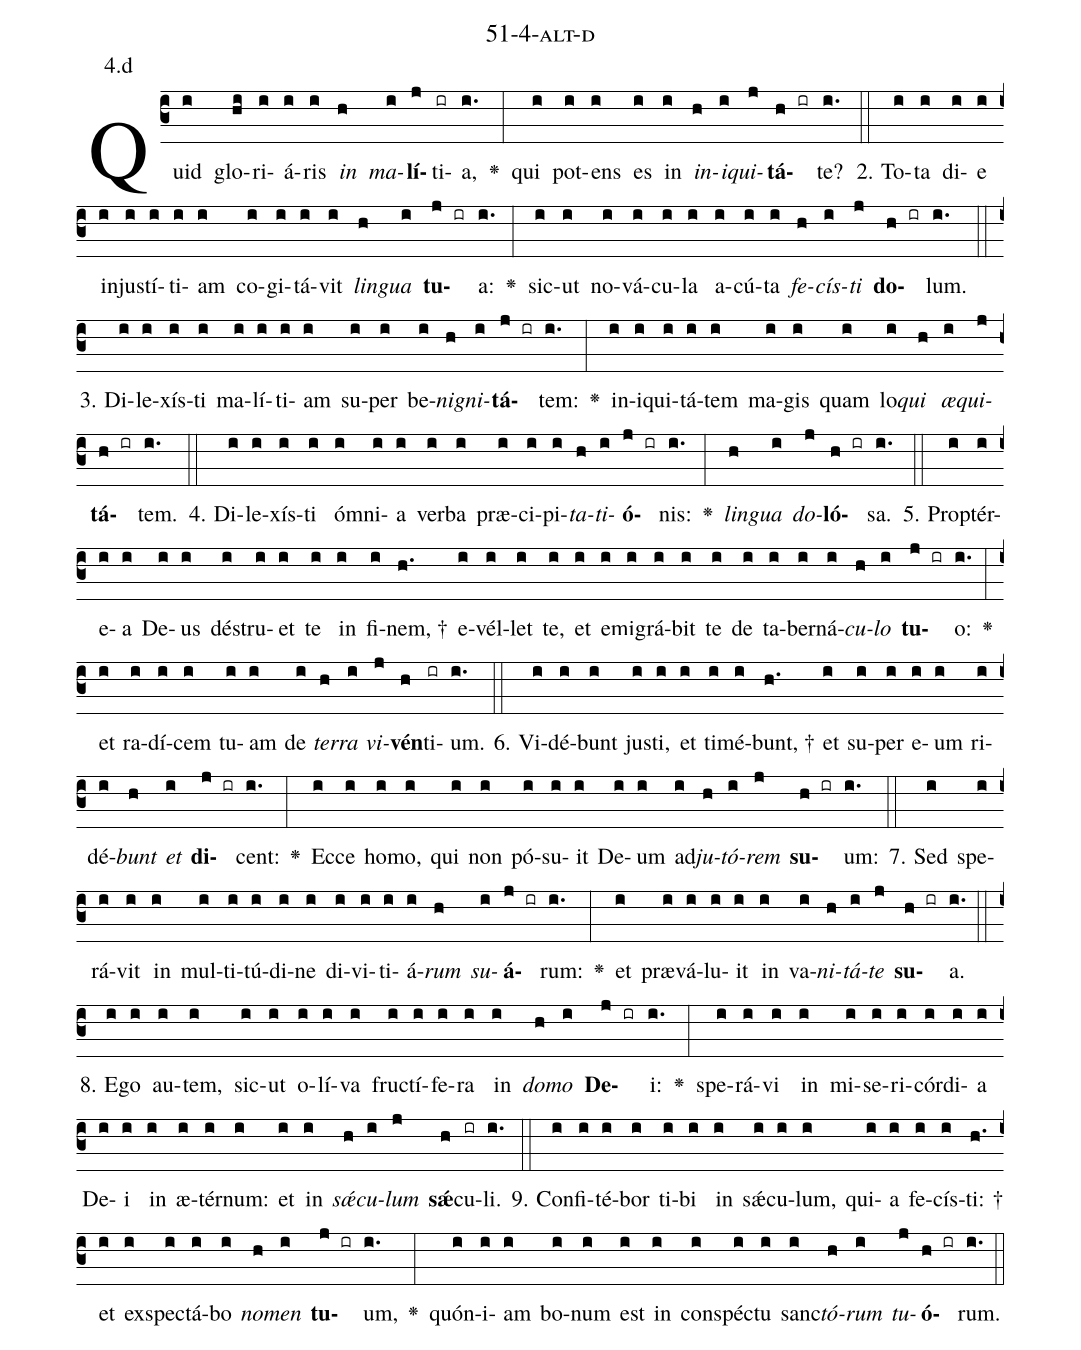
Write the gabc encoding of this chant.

name: 51-4-alt-d;
annotation: 4.d;
%%
(c3)Quid(i) glo(hi)ri(i)á(i)ris(i) <i>in</i>(h) <i>ma</i>(i)<b>lí</b>(j)ti(ir)a,(i.) <v>\greheightstar</v>(:) qui(i) pot(i)ens(i) es(i) in(i) <i>in</i>(h)<i>i</i>(i)<i>qui</i>(j)<b>tá</b>(h ir)te?(i.) (::)
2. To(i)ta(i) di(i)e(i) in(i)jus(i)tí(i)ti(i)am(i) co(i)gi(i)tá(i)vit(i) <i>lin</i>(h)<i>gua</i>(i) <b>tu</b>(j ir)a:(i.) <v>\greheightstar</v>(:) sic(i)ut(i) no(i)vá(i)cu(i)la(i) a(i)cú(i)ta(i) <i>fe</i>(h)<i>cís</i>(i)<i>ti</i>(j) <b>do</b>(h ir)lum.(i.) (::)
3. Di(i)le(i)xís(i)ti(i) ma(i)lí(i)ti(i)am(i) su(i)per(i) be(i)<i>ni</i>(h)<i>gni</i>(i)<b>tá</b>(j ir)tem:(i.) <v>\greheightstar</v>(:) in(i)i(i)qui(i)tá(i)tem(i) ma(i)gis(i) quam(i) lo(i)<i>qui</i>(h) <i>æ</i>(i)<i>qui</i>(j)<b>tá</b>(h ir)tem.(i.) (::)
4. Di(i)le(i)xís(i)ti(i) óm(i)ni(i)a(i) ver(i)ba(i) præ(i)ci(i)pi(i)<i>ta</i>(h)<i>ti</i>(i)<b>ó</b>(j ir)nis:(i.) <v>\greheightstar</v>(:) <i>lin</i>(h)<i>gua</i>(i) <i>do</i>(j)<b>ló</b>(h ir)sa.(i.) (::)
5. Prop(i)tér(i)e(i)a(i) De(i)us(i) dé(i)stru(i)et(i) te(i) in(i) fi(i)nem, †(h.) e(i)vél(i)let(i) te,(i) et(i) e(i)mi(i)grá(i)bit(i) te(i) de(i) ta(i)ber(i)ná(i)<i>cu</i>(h)<i>lo</i>(i) <b>tu</b>(j ir)o:(i.) <v>\greheightstar</v>(:) et(i) ra(i)dí(i)cem(i) tu(i)am(i) de(i) <i>ter</i>(h)<i>ra</i>(i) <i>vi</i>(j)<b>vén</b>(h)ti(ir)um.(i.) (::)
6. Vi(i)dé(i)bunt(i) jus(i)ti,(i) et(i) ti(i)mé(i)bunt, †(h.) et(i) su(i)per(i) e(i)um(i) ri(i)dé(i)<i>bunt</i>(h) <i>et</i>(i) <b>di</b>(j ir)cent:(i.) <v>\greheightstar</v>(:) Ec(i)ce(i) ho(i)mo,(i) qui(i) non(i) pó(i)su(i)it(i) De(i)um(i) ad(i)<i>ju</i>(h)<i>tó</i>(i)<i>rem</i>(j) <b>su</b>(h ir)um:(i.) (::)
7. Sed(i) spe(i)rá(i)vit(i) in(i) mul(i)ti(i)tú(i)di(i)ne(i) di(i)vi(i)ti(i)á(i)<i>rum</i>(h) <i>su</i>(i)<b>á</b>(j ir)rum:(i.) <v>\greheightstar</v>(:) et(i) præ(i)vá(i)lu(i)it(i) in(i) va(i)<i>ni</i>(h)<i>tá</i>(i)<i>te</i>(j) <b>su</b>(h ir)a.(i.) (::)
8. E(i)go(i) au(i)tem,(i) sic(i)ut(i) o(i)lí(i)va(i) fruc(i)tí(i)fe(i)ra(i) in(i) <i>do</i>(h)<i>mo</i>(i) <b>De</b>(j ir)i:(i.) <v>\greheightstar</v>(:) spe(i)rá(i)vi(i) in(i) mi(i)se(i)ri(i)cór(i)di(i)a(i) De(i)i(i) in(i) æ(i)tér(i)num:(i) et(i) in(i) <i>sǽ</i>(h)<i>cu</i>(i)<i>lum</i>(j) <b>sǽ</b>(h)cu(ir)li.(i.) (::)
9. Con(i)fi(i)té(i)bor(i) ti(i)bi(i) in(i) sǽ(i)cu(i)lum,(i) qui(i)a(i) fe(i)cís(i)ti: †(h.) et(i) ex(i)spec(i)tá(i)bo(i) <i>no</i>(h)<i>men</i>(i) <b>tu</b>(j ir)um,(i.) <v>\greheightstar</v>(:) quón(i)i(i)am(i) bo(i)num(i) est(i) in(i) con(i)spéc(i)tu(i) sanc(i)<i>tó</i>(h)<i>rum</i>(i) <i>tu</i>(j)<b>ó</b>(h ir)rum.(i.) (::)
